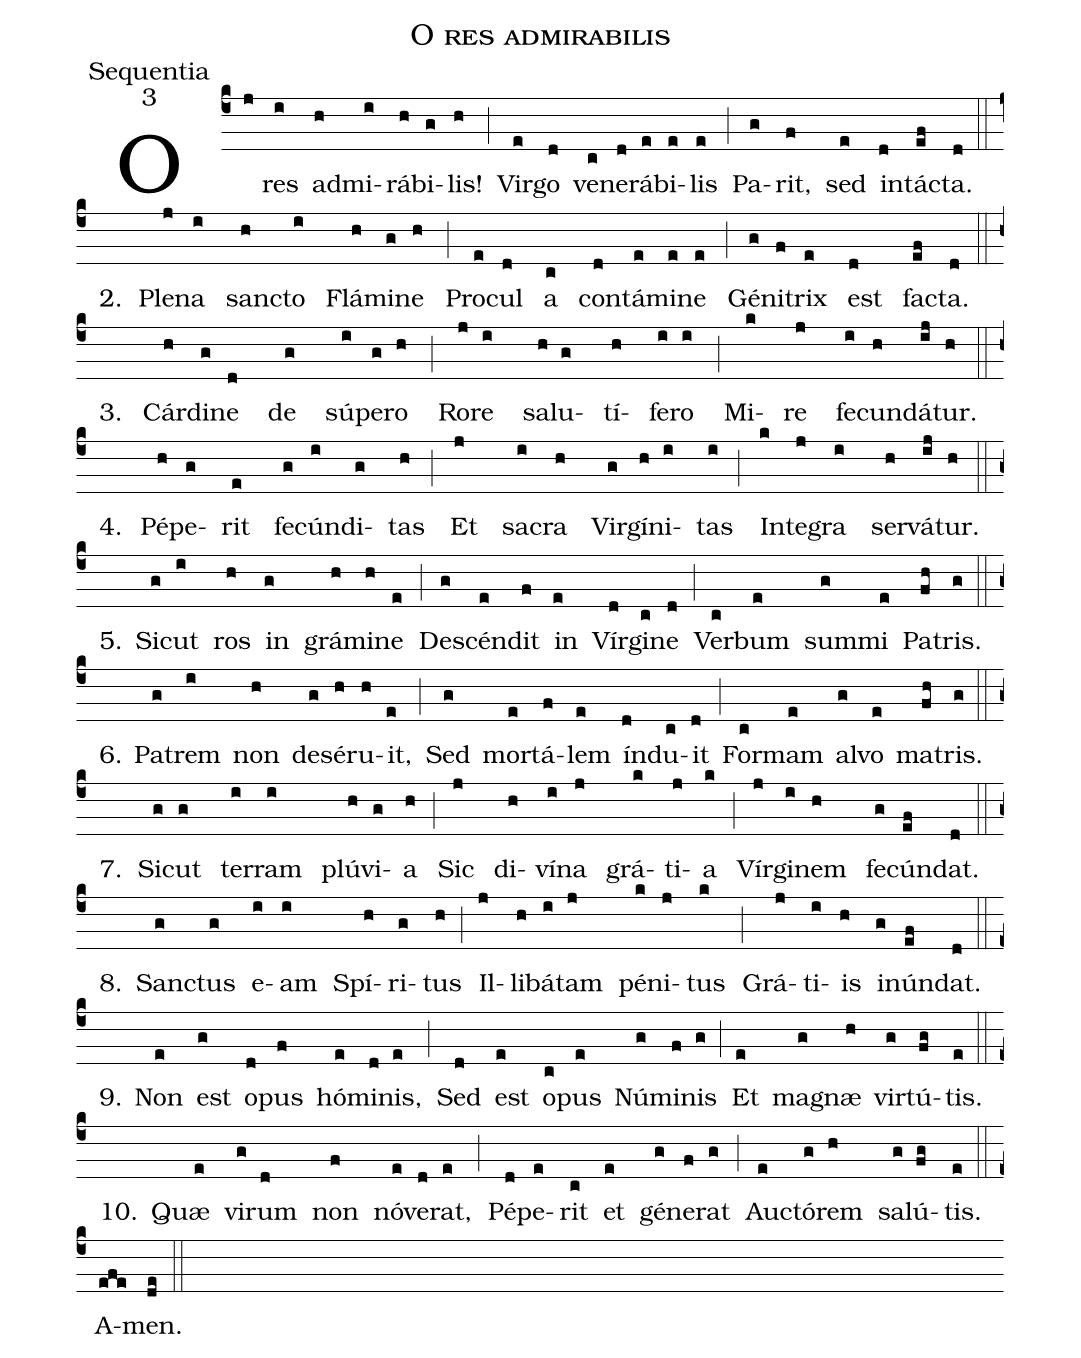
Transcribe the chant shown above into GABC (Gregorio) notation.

name:O res admirabilis;
office-part:Sequentia;
mode:3;
%%
(c4) O(j) res(i) ad(h)mi(i)rá(h)bi(g)lis!(h) (;) Vir(e)go(d) ve(c)ne(d)rá(e)bi(e)lis(e) (;) Pa(g)rit,(f) sed(e) in(d)tá(ef)cta.(d) (::z) 2.() Ple(j)na(i) san(h)cto(i) Flá(h)mi(g)ne(h) (;) Pro(e)cul(d) a(c) con(d)tá(e)mi(e)ne(e) (;) Gé(g)ni(f)trix(e) est(d) fa(ef)cta.(d) (::z) 3.() Cár(h)di(g)ne(d) de(g) sú(i)pe(g)ro(h) (;) Ro(j)re(i) sa(h)lu(g)tí(h)fe(i)ro(i) (;) Mi(k)re(j) fe(i)cun(h)dá(ij)tur.(h) (::z) 4.() Pé(h)pe(g)rit(e) fe(g)cún(i)di(g)tas(h) (;) Et(j) sa(i)cra(h) Vir(g)gí(h)ni(i)tas(i) (;) In(k)te(j)gra(i) ser(h)vá(ij)tur.(h) (::z) 5.() Sic(g)ut(i) ros(h) in(g) grá(h)mi(h)ne(e) (;) De(g)scén(e)dit(f) in(e) Vír(d)gi(c)ne(d) (;) Ver(c)bum(e) sum(g)mi(e) Pa(fh)tris.(g) (::z) 6.() Pa(g)trem(i) non(h) de(g)sé(h)ru(h)it,(e) (;) Sed(g) mor(e)tá(f)lem(e) ín(d)du(c)it(d) (;) For(c)mam(e) al(g)vo(e) ma(fh)tris.(g) (::z) 7.() Sic(g)ut(g) ter(i)ram(i) plú(h)vi(g)a(h) (;) Sic(j) di(h)ví(i)na(j) grá(k)ti(j)a(k) (;) Vír(j)gi(i)nem(h) fe(g)cún(ef)dat.(d) (::z) 8.() San(g)ctus(g) e(i)am(i) Spí(h)ri(g)tus(h) (;) Il(j)li(h)bá(i)tam(j) pé(k)ni(j)tus(k) (;) Grá(j)ti(i)is(h) i(g)nún(ef)dat.(d) (::z) 9.() Non(e) est(g) o(d)pus(f) hó(e)mi(d)nis,(e) (;) Sed(d) est(e) o(c)pus(e) Nú(g)mi(f)nis(g) (;) Et(e) ma(g)gnæ(h) vir(g)tú(fg)tis.(e) (::z) 10.() Quæ(e) vi(g)rum(d) non(f) nó(e)ve(d)rat,(e) (;) Pé(d)pe(e)rit(c) et(e) gé(g)ne(f)rat(g) (;) Au(e)ctó(g)rem(h) sa(g)lú(fg)tis.(e) (::z) A(efe)men.(de) (::)
